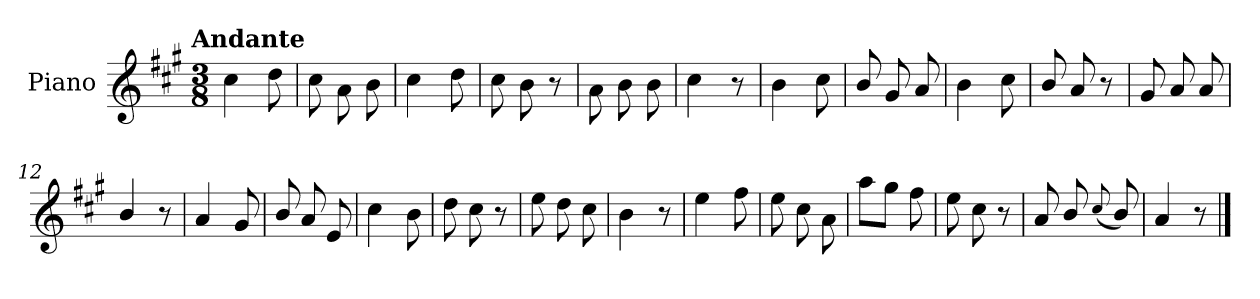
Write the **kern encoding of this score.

**kern
*part1
*staff1
*I"Piano
*I'Pno.
*clefG2
*k[f#c#g#]
!!LO:TX:omd:t=Andante
*M3/8
*MM92
=1
4cc#\
8dd\
=2
8cc#\
8a\
8b\
=3
4cc#\
8dd\
=4
8cc#\
8b\
8r
=5
8a\
8b\
8b\
=6
4cc#\
8r
=7
4b\
8cc#\
!!LO:LB:g=z
=8
8b/
8g#/
8a/
=9
4b\
8cc#\
=10
8b/
8a/
8r
=11
8g#/
8a/
8a/
=12
4b/
8r
=13
4a/
8g#/
=14
8b/
8a/
8e/
=15
4cc#\
8b\
=16
8dd\
8cc#\
8r
!!LO:LB:g=z
=17
8ee\
8dd\
8cc#\
=18
4b\
8r
=19
4ee\
8ff#\
=20
8ee\
8cc#\
8a\
=21
8aa\L
8gg#\J
8ff#\
=22
8ee\
8cc#\
8r
=23
8a/
8b/
(<8qqcc#/
8b/)
=24
4a/
8r
==
*-
